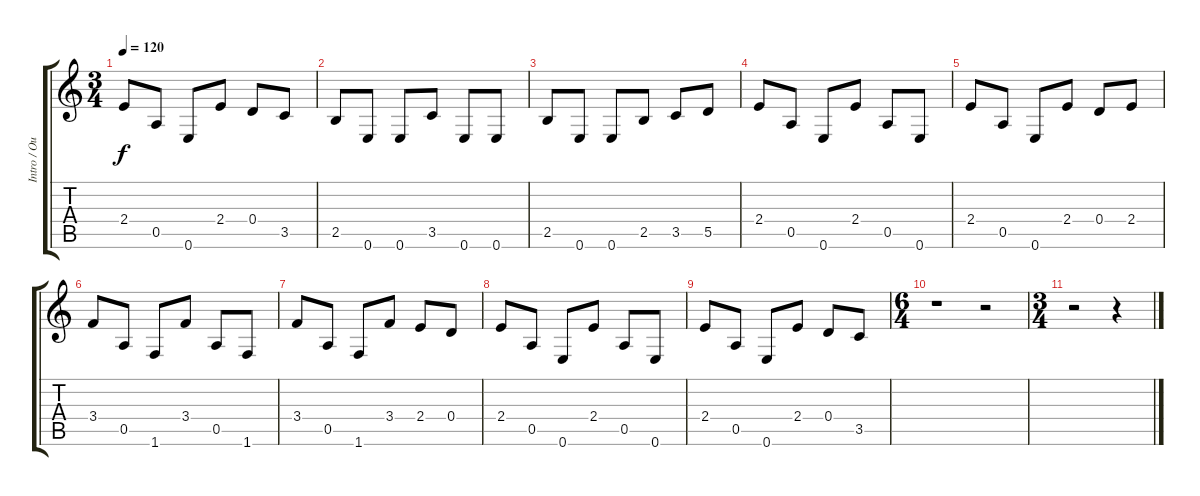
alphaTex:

\track ("Intro / Outro" "Intro / Ou") {instrument electricbassfinger}
\staff {score tabs}
\tuning (E4 B3 G3 D3 A2 E2) {hide}
\ts (3 4)
\tempo 120
\clef g2
\ks c
2.4.8{dy f} 0.5.8 0.6.8 2.4.8 0.4.8 3.5.8 |
2.5.8 0.6.8 0.6.8 3.5.8 0.6.8 0.6.8 |
2.5.8 0.6.8 0.6.8 2.5.8 3.5.8 5.5.8 |
2.4.8 0.5.8 0.6.8 2.4.8 0.5.8 0.6.8 |
2.4.8 0.5.8 0.6.8 2.4.8 0.4.8 2.4.8 |
3.4.8 0.5.8 1.6.8 3.4.8 0.5.8 1.6.8 |
3.4.8 0.5.8 1.6.8 3.4.8 2.4.8 0.4.8 |
2.4.8 0.5.8 0.6.8 2.4.8 0.5.8 0.6.8 |
2.4.8 0.5.8 0.6.8 2.4.8 0.4.8 3.5.8 |
\ts (6 4)
r.1 r.2 |
\ts (3 4)
r.2 r.4
